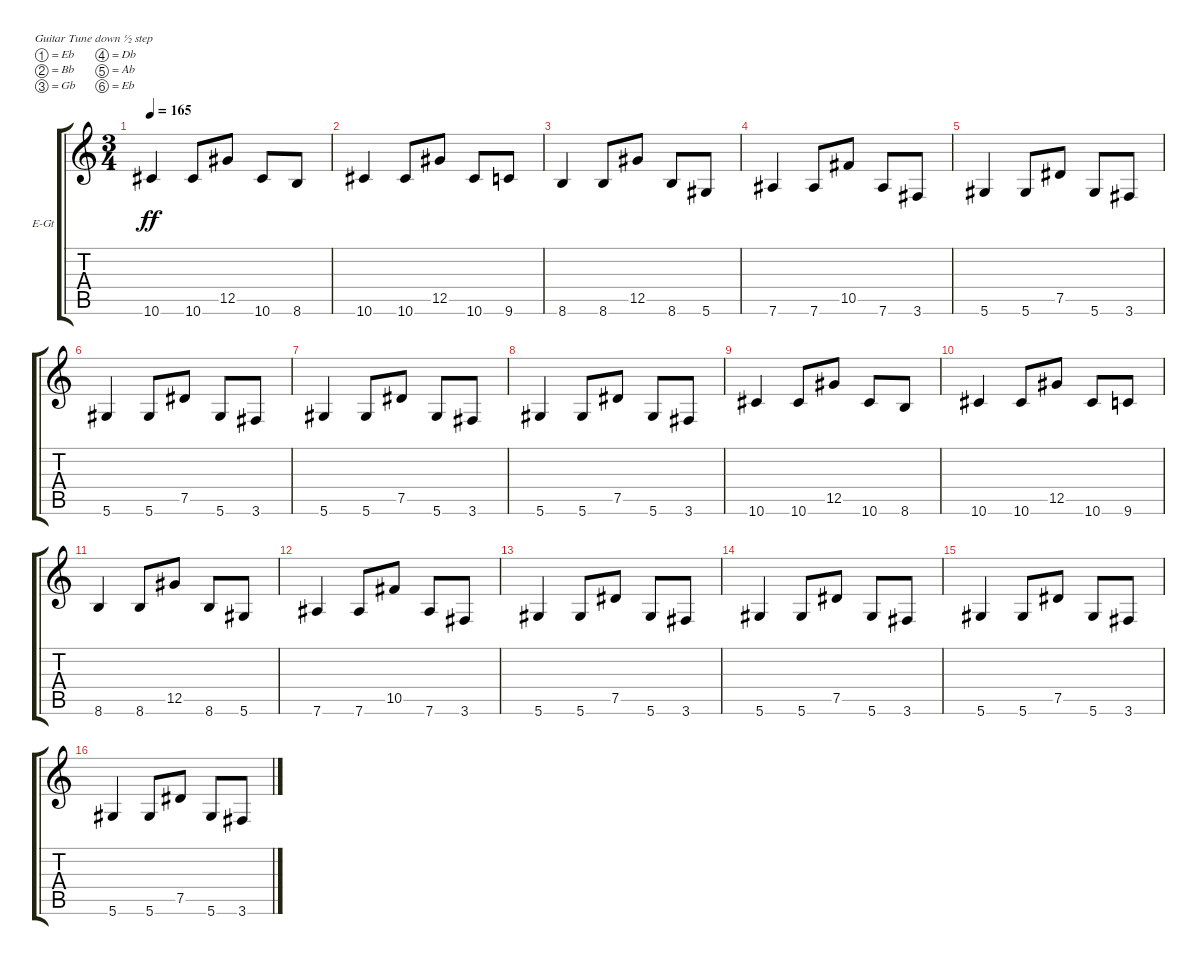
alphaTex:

\bracketExtendMode groupsimilarinstruments
\firstSystemTrackNameOrientation horizontal
\otherSystemsTrackNameOrientation horizontal
\track ("Electric Guitar 2" "E-Gt") {instrument distortionguitar}
\staff {score tabs}
\tuning (Eb4 Bb3 Gb3 Db3 Ab2 Eb2)
\ts (3 4)
\tempo 165
\clef g2
\ks c
10.6.4{dy ff} 10.6.8 12.5.8 10.6.8 8.6.8 |
10.6.4 10.6.8 12.5.8 10.6.8 9.6.8 |
8.6.4 8.6.8 12.5.8 8.6.8 5.6.8 |
7.6.4 7.6.8 10.5.8 7.6.8 3.6.8 |
5.6.4 5.6.8 7.5.8 5.6.8 3.6.8 |
5.6.4 5.6.8 7.5.8 5.6.8 3.6.8 |
5.6.4 5.6.8 7.5.8 5.6.8 3.6.8 |
5.6.4 5.6.8 7.5.8 5.6.8 3.6.8 |
10.6.4 10.6.8 12.5.8 10.6.8 8.6.8 |
10.6.4 10.6.8 12.5.8 10.6.8 9.6.8 |
8.6.4 8.6.8 12.5.8 8.6.8 5.6.8 |
7.6.4 7.6.8 10.5.8 7.6.8 3.6.8 |
5.6.4 5.6.8 7.5.8 5.6.8 3.6.8 |
5.6.4 5.6.8 7.5.8 5.6.8 3.6.8 |
5.6.4 5.6.8 7.5.8 5.6.8 3.6.8 |
5.6.4 5.6.8 7.5.8 5.6.8 3.6.8
